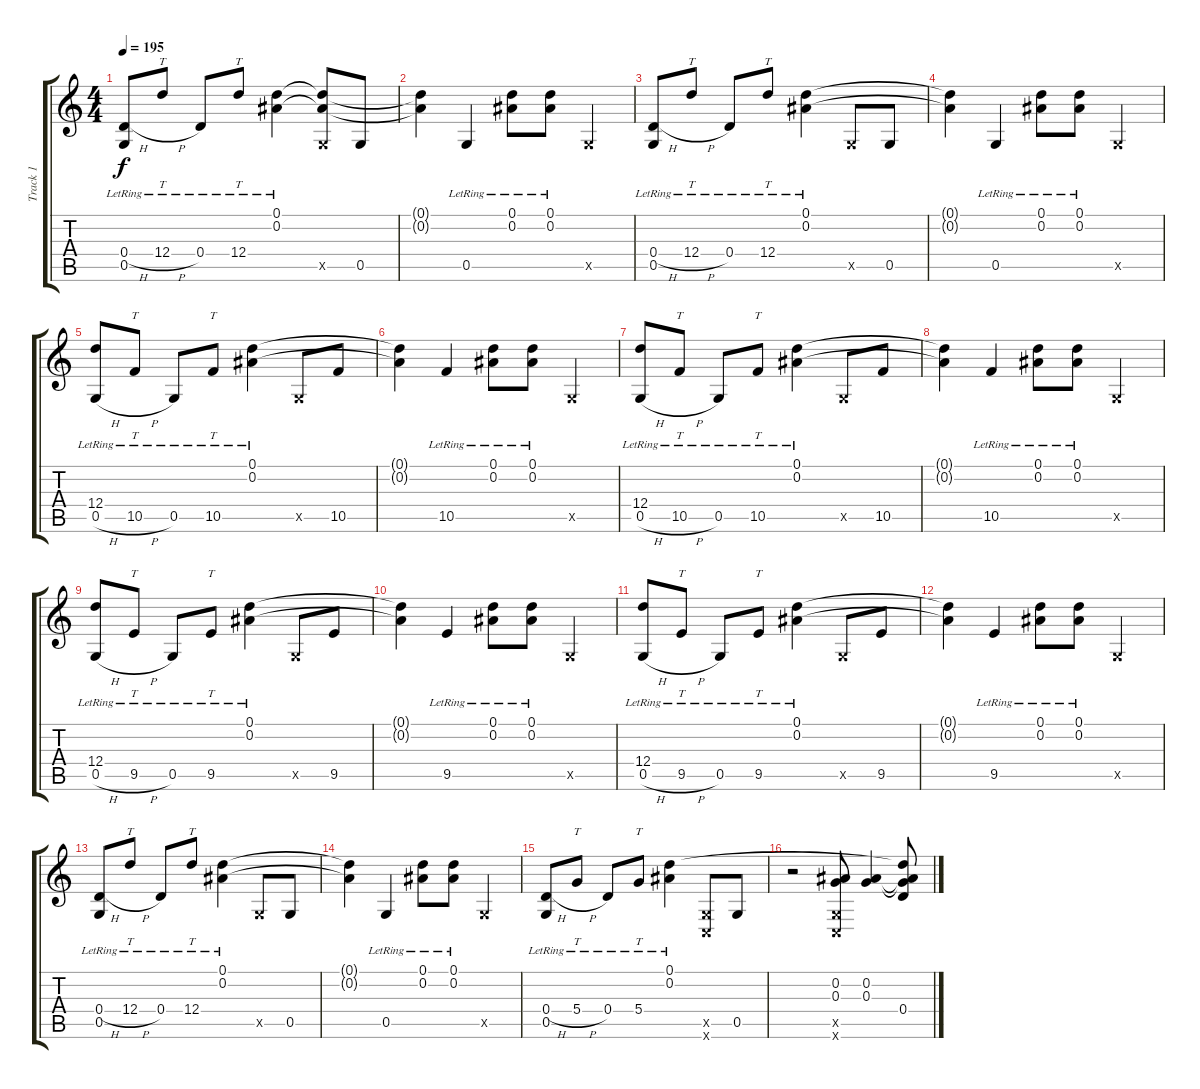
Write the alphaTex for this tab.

\track ("Track 1" "Track 1") {instrument acousticguitarsteel}
\staff {score tabs}
\tuning (D4 Bb3 G3 D3 G2 C2) {hide}
\ts (4 4)
\tempo 195
\clef g2
\ks c
(0.4{h lr} 0.5{lr}).8{dy f} 12.4{h lr}.8{tt} 0.4{lr}.8 12.4{lr}.8{tt} (0.1{lr} 0.2{lr}).4 (0.1{t} 0.2{t} 0.5{x}).8 0.5.8 |
(0.1{t} 0.2{t}).4 0.5{lr}.4 (0.1{lr} 0.2{lr}).8 (0.1{lr} 0.2{lr}).8 0.5{x}.4 |
(0.4{h lr} 0.5{lr}).8 12.4{h lr}.8{tt} 0.4{lr}.8 12.4{lr}.8{tt} (0.1{lr} 0.2{lr}).4 0.5{x}.8 0.5.8 |
(0.1{t} 0.2{t}).4 0.5{lr}.4 (0.1{lr} 0.2{lr}).8 (0.1{lr} 0.2{lr}).8 0.5{x}.4 |
(12.4{lr} 0.5{h lr}).8 10.5{h lr}.8{tt} 0.5{lr}.8 10.5{lr}.8{tt} (0.1{lr} 0.2{lr}).4 0.5{x}.8 10.5.8 |
(0.1{t} 0.2{t}).4 10.5{lr}.4 (0.1{lr} 0.2{lr}).8 (0.1{lr} 0.2{lr}).8 0.5{x}.4 |
(12.4{lr} 0.5{h lr}).8 10.5{h lr}.8{tt} 0.5{lr}.8 10.5{lr}.8{tt} (0.1{lr} 0.2{lr}).4 0.5{x}.8 10.5.8 |
(0.1{t} 0.2{t}).4 10.5{lr}.4 (0.1{lr} 0.2{lr}).8 (0.1{lr} 0.2{lr}).8 0.5{x}.4 |
(12.4{lr} 0.5{h lr}).8 9.5{h lr}.8{tt} 0.5{lr}.8 9.5{lr}.8{tt} (0.1{lr} 0.2{lr}).4 0.5{x}.8 9.5.8 |
(0.1{t} 0.2{t}).4 9.5{lr}.4 (0.1{lr} 0.2{lr}).8 (0.1{lr} 0.2{lr}).8 0.5{x}.4 |
(12.4{lr} 0.5{h lr}).8 9.5{h lr}.8{tt} 0.5{lr}.8 9.5{lr}.8{tt} (0.1{lr} 0.2{lr}).4 0.5{x}.8 9.5.8 |
(0.1{t} 0.2{t}).4 9.5{lr}.4 (0.1{lr} 0.2{lr}).8 (0.1{lr} 0.2{lr}).8 0.5{x}.4 |
(0.4{h lr} 0.5{lr}).8 12.4{h lr}.8{tt} 0.4{lr}.8 12.4{lr}.8{tt} (0.1{lr} 0.2{lr}).4 0.5{x}.8 0.5.8 |
(0.1{t} 0.2{t}).4 0.5{lr}.4 (0.1{lr} 0.2{lr}).8 (0.1{lr} 0.2{lr}).8 0.5{x}.4 |
(0.4{h lr} 0.5{lr}).8 5.4{h lr}.8{tt} 0.4{lr}.8 5.4{lr}.8{tt} (0.1{lr} 0.2{lr}).4 (0.5{x} 0.6{x}).8 0.5.8 |
r.2 (0.2 0.3 0.5{x} 0.6{x}).8 (0.2 0.3).4 (0.1{t} 0.2{t} 0.3{t} 0.4).8
